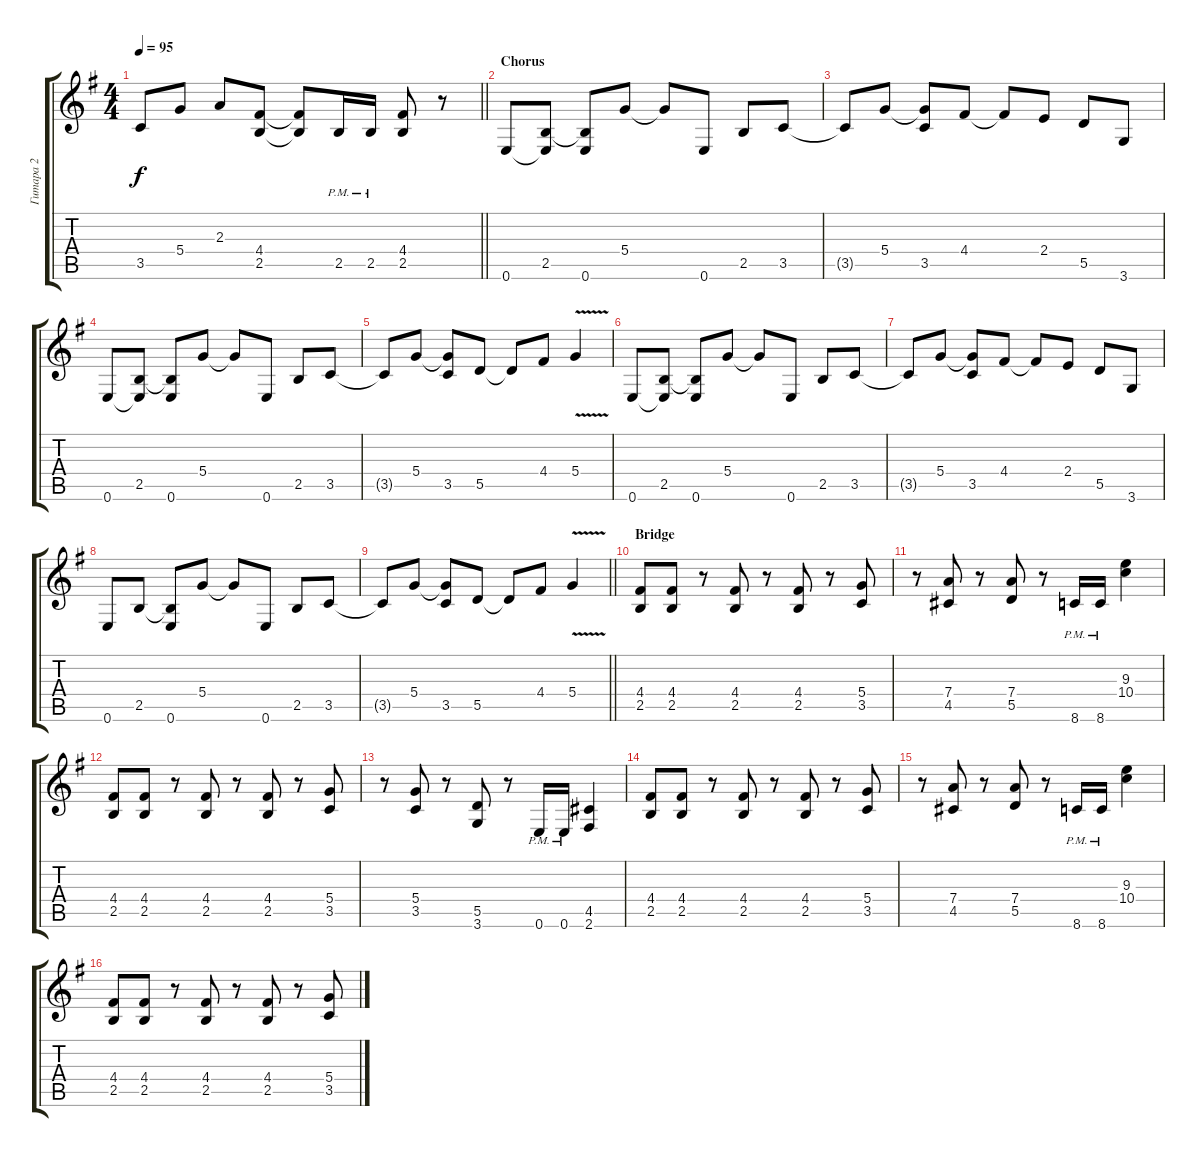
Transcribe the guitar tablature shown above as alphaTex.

\track ("Гитара 2" "Гитара 2") {instrument distortionguitar}
\staff {score tabs}
\tuning (E4 B3 G3 D3 A2 E2) {hide}
\ts (4 4)
\tempo 95
\clef g2
\barLineRight lightlight
\ks eminor
3.5{t}.8{dy f} 5.4.8 2.3.8 (4.4 2.5).8 (4.4{t} 2.5{t}).8 2.5{pm}.16 2.5{pm}.16 (4.4 2.5).8 r.8 |
\section ("" "Chorus")
0.6.8 (2.5 0.6{t}).8 (2.5{t} 0.6).8 5.4.8 5.4{t}.8 0.6.8 2.5.8 3.5.8 |
3.5{t}.8 5.4.8 (5.4{t} 3.5).8 4.4.8 4.4{t}.8 2.4.8 5.5.8 3.6.8 |
0.6.8 (2.5 0.6{t}).8 (2.5{t} 0.6).8 5.4.8 5.4{t}.8 0.6.8 2.5.8 3.5.8 |
3.5{t}.8 5.4.8 (5.4{t} 3.5).8 5.5.8 5.5{t}.8 4.4.8 5.4{v}.4 |
0.6.8 (2.5 0.6{t}).8 (2.5{t} 0.6).8 5.4.8 5.4{t}.8 0.6.8 2.5.8 3.5.8 |
3.5{t}.8 5.4.8 (5.4{t} 3.5).8 4.4.8 4.4{t}.8 2.4.8 5.5.8 3.6.8 |
0.6.8 2.5.8 (2.5{t} 0.6).8 5.4.8 5.4{t}.8 0.6.8 2.5.8 3.5.8 |
\barLineRight lightlight
3.5{t}.8 5.4.8 (5.4{t} 3.5).8 5.5.8 5.5{t}.8 4.4.8 5.4{v}.4 |
\section ("" "Bridge")
(4.4 2.5).8 (4.4 2.5).8 r.8 (4.4 2.5).8 r.8 (4.4 2.5).8 r.8 (5.4 3.5).8 |
r.8 (7.4 4.5).8 r.8 (7.4 5.5).8 r.8 8.6{pm}.16 8.6{pm}.16 (9.3 10.4).4 |
(4.4 2.5).8 (4.4 2.5).8 r.8 (4.4 2.5).8 r.8 (4.4 2.5).8 r.8 (5.4 3.5).8 |
r.8 (5.4 3.5).8 r.8 (5.5 3.6).8 r.8 0.6{pm}.16 0.6{pm}.16 (4.5 2.6).4 |
(4.4 2.5).8 (4.4 2.5).8 r.8 (4.4 2.5).8 r.8 (4.4 2.5).8 r.8 (5.4 3.5).8 |
r.8 (7.4 4.5).8 r.8 (7.4 5.5).8 r.8 8.6{pm}.16 8.6{pm}.16 (9.3 10.4).4 |
(4.4 2.5).8 (4.4 2.5).8 r.8 (4.4 2.5).8 r.8 (4.4 2.5).8 r.8 (5.4 3.5).8
